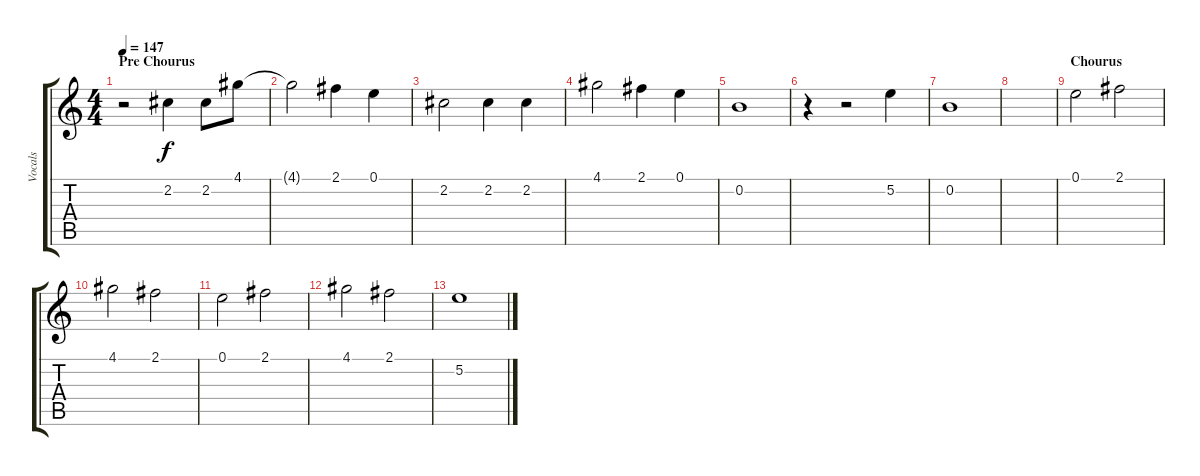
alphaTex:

\track ("Vocals" "Vocals") {instrument electricguitarjazz}
\staff {score tabs}
\tuning (E4 B3 G3 D3 A2 E2) {hide}
\ts (4 4)
\section ("" "Pre Chourus")
\tempo 147
\clef g2
\ks c
r.2{dy f} 2.2.4 2.2.8 4.1.8 |
4.1{t}.2 2.1.4 0.1.4 |
2.2.2 2.2.4 2.2.4 |
4.1.2 2.1.4 0.1.4 |
0.2.1 |
r.4 r.2 5.2.4 |
0.2.1 |
|
\section ("" "Chourus")
0.1.2 2.1.2 |
4.1.2 2.1.2 |
0.1.2 2.1.2 |
4.1.2 2.1.2 |
5.2.1
